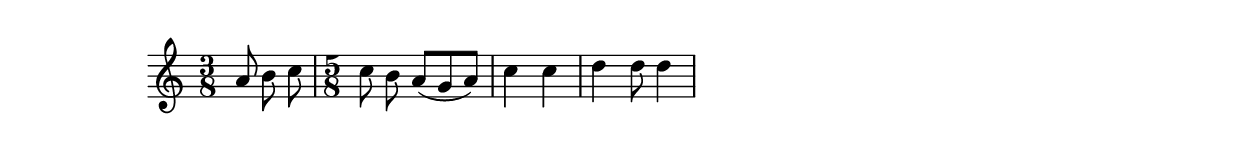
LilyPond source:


\relative c'' {
\time 3/8  
a8 b\noBeam c | \time 5/8 c8 b\noBeam a[( g a]) |
\set Score.measureLength = #(ly:make-moment 2 4)
c4 c | 
\set Score.measureLength = #(ly:make-moment 5 8)
d4 d8 d4
}


